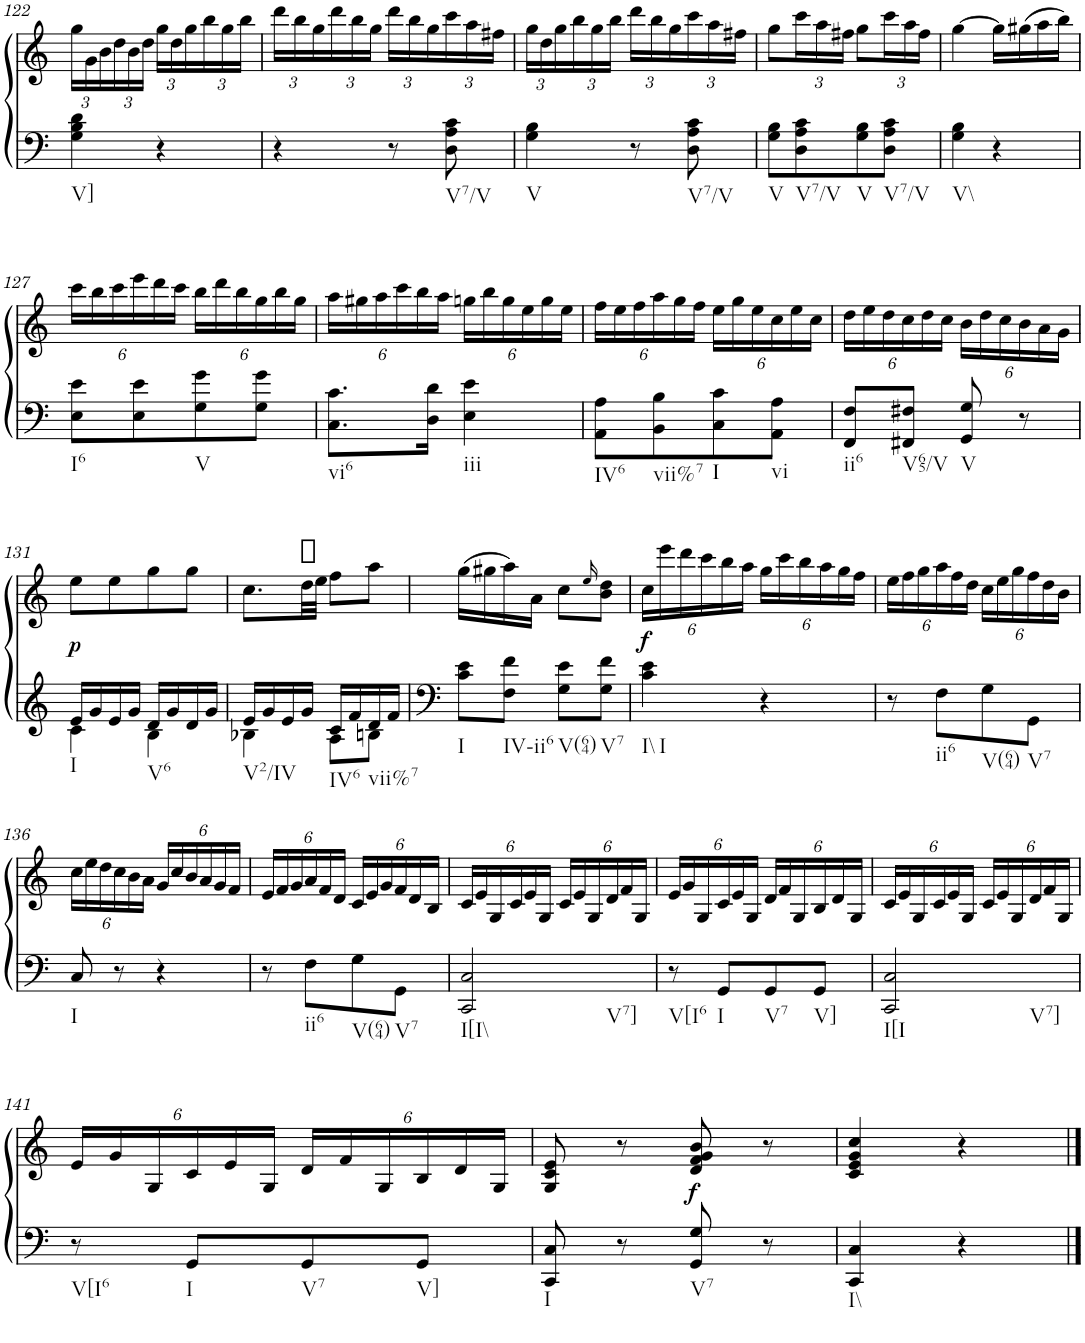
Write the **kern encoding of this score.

**kern	**kern	**dynam
*part1	*part1	*part1
*staff2	*staff1	*staff1/2
*I"Piano	*	*
*I'Pno.	*	*
!!LO:PB:g=z
*clefG2	*clefG2	*
*k[]	*k[]	*
*C:	*C:	*
*M2/4	*M2/4	*
*	*Xbrackettup	*
=122	=122	=122
!LO:TX:b:t=V]	!	!
4G\ 4B\ 4d\	24gg\LL	.
.	24g\	.
.	24b\	.
.	24dd\	.
.	24b\	.
.	24dd\JJ	.
4r	24gg\LL	.
.	24dd\	.
.	24gg\	.
.	24bb\	.
.	24gg\	.
.	24bb\JJ	.
=123	=123	=123
4r	24ddd\LL	.
.	24bb\	.
.	24gg\	.
.	24ddd\	.
.	24bb\	.
.	24gg\JJ	.
8r	24ddd\LL	.
.	24bb\	.
.	24gg\	.
!LO:TX:b:t=V7/V	!	!
8D\ 8A\ 8c\	24ccc\	.
.	24aa\	.
.	24ff#X\JJ	.
=124	=124	=124
!LO:TX:b:t=V	!	!
4G\ 4B\	24gg\LL	.
.	24dd\	.
.	24gg\	.
.	24bb\	.
.	24gg\	.
.	24bb\JJ	.
8r	24ddd\LL	.
.	24bb\	.
.	24gg\	.
!LO:TX:b:t=V7/V	!	!
8D\ 8A\ 8c\	24ccc\	.
.	24aa\	.
.	24ff#X\JJ	.
=125	=125	=125
!LO:TX:b:t=V	!	!
8G\ 8B\L	8gg\L	.
!LO:TX:b:t=V7/V	!	!
8D\ 8A\ 8c\	24ccc\L	.
.	24aa\	.
.	24ff#X\JJ	.
!LO:TX:b:t=V	!	!
8G\ 8B\	8gg\L	.
!LO:TX:b:t=V7/V	!	!
8D\ 8A\ 8c\J	24ccc\L	.
.	24aa\	.
.	24ff#\JJ	.
=126	=126	=126
!LO:TX:b:t=V\\	!	!
4G\ 4B\	[>4gg\	.
4r	16gg\LL]	.
.	(16gg#X\	.
.	16aa\	.
.	16bb\JJ)	.
!!LO:LB:g=z
=127	=127	=127
!LO:TX:b:t=I6	!	!
8E\ 8e\L	24ccc\LL	.
.	24bb\	.
.	24ccc\	.
8E\ 8e\	24eee\	.
.	24ddd\	.
.	24ccc\JJ	.
!LO:TX:b:t=V	!	!
8G\ 8g\	24bb\LL	.
.	24ddd\	.
.	24bb\	.
8G\ 8g\J	24gg\	.
.	24bb\	.
.	24gg\JJ	.
=128	=128	=128
!LO:TX:b:t=vi6	!	!
8.C\ 8.c\L	24aa\LL	.
.	24gg#X\	.
.	24aa\	.
.	24ccc\	.
.	24bb\	.
16D\ 16d\Jk	.	.
.	24aa\JJ	.
!LO:TX:b:t=iii	!	!
4E\ 4e\	24ggn\LL	.
.	24bb\	.
.	24gg\	.
.	24ee\	.
.	24gg\	.
.	24ee\JJ	.
=129	=129	=129
!LO:TX:b:t=IV6	!	!
8AA\ 8A\L	24ff\LL	.
.	24ee\	.
.	24ff\	.
!LO:TX:b:t=vii%7	!	!
8BB\ 8B\	24aa\	.
.	24gg\	.
.	24ff\JJ	.
!LO:TX:b:t=I	!	!
8C\ 8c\	24ee\LL	.
.	24gg\	.
.	24ee\	.
!LO:TX:b:t=vi	!	!
8AA\ 8A\J	24cc\	.
.	24ee\	.
.	24cc\JJ	.
=130	=130	=130
!LO:TX:b:t=ii6	!	!
8FF/ 8F/L	24dd\LL	.
.	24ee\	.
.	24dd\	.
!LO:TX:b:t=V65/V	!	!
8FF#X/ 8F#X/J	24cc\	.
.	24dd\	.
.	24cc\JJ	.
!LO:TX:b:t=V	!	!
8GG/ 8G/	24b\LL	.
.	24dd\	.
.	24cc\	.
8r	24b\	.
.	24a\	.
.	24g\JJ	.
!!LO:LB:g=z
=131	=131	=131
*^	*	*
!LO:TX:b:t=I	!	!	!
!	!	!	!LO:DY:b
16e/LL	4c\	8ee\L	p
16g/	.	.	.
16e/	.	8ee\	.
16g/JJ	.	.	.
!LO:TX:b:t=V6	!	!	!
16d/LL	4B\	8gg\	.
16g/	.	.	.
16d/	.	8gg\J	.
16g/JJ	.	.	.
=132	=132	=132	=132
!LO:TX:b:t=V2/IV	!	!	!
16e/LL	4B-X\	8.cc\L	.
16g/	.	.	.
16e/	.	.	.
16g/JJ	.	32dd\LL	.
.	.	32ee\JJJ	.
!LO:TX:b:t=IV6	!	!	!
16c/LL	8A\L	8ff\L	.
16f/	.	.	.
!LO:TX:b:t=vii%7	!	!	!
16d/	8Bn\J	8aa\J	.
16f/JJ	.	.	.
*v	*v	*	*
=133	=133	=133
!LO:TX:b:t=I	!	!
8c\ 8e\L	(16gg\LL	.
.	16gg#X\	.
!LO:TX:b:t=IV-ii6	!	!
8F\ 8f\J	16aa\)	.
.	16a\JJ	.
!LO:TX:b:t=V(64)	!	!
8G\ 8e\L	8cc\L	.
.	16qee/	.
!LO:TX:b:t=V7	!	!
8G\ 8f\J	8b\ 8dd\J	.
=134	=134	=134
!LO:TX:b:t=I\\	!	!
!LO:TX:b:t=I	!	!
!	!	!LO:DY:b
4c\ 4e\	24cc\LL	f
.	24eee\	.
.	24ddd\	.
.	24ccc\	.
.	24bb\	.
.	24aa\JJ	.
4r	24gg\LL	.
.	24ccc\	.
.	24bb\	.
.	24aa\	.
.	24gg\	.
.	24ff\JJ	.
=135	=135	=135
8r	24ee\LL	.
.	24ff\	.
.	24gg\	.
!LO:TX:b:t=ii6	!	!
8F\L	24aa\	.
.	24ff\	.
.	24dd\JJ	.
!LO:TX:b:t=V(64)	!	!
8G\	24cc\LL	.
.	24ee\	.
.	24gg\	.
!LO:TX:b:t=V7	!	!
8GG\J	24ff\	.
.	24dd\	.
.	24b\JJ	.
!!LO:LB:g=z
=136	=136	=136
!LO:TX:b:t=I	!	!
8C/	24cc\LL	.
.	24ee\	.
.	24dd\	.
8r	24cc\	.
.	24b\	.
.	24a\JJ	.
4r	24g/LL	.
.	24cc/	.
.	24b/	.
.	24a/	.
.	24g/	.
.	24f/JJ	.
=137	=137	=137
8r	24e/LL	.
.	24f/	.
.	24g/	.
!LO:TX:b:t=ii6	!	!
8F\L	24a/	.
.	24f/	.
.	24d/JJ	.
!LO:TX:b:t=V(64)	!	!
8G\	24c/LL	.
.	24e/	.
.	24g/	.
!LO:TX:b:t=V7	!	!
8GG\J	24f/	.
.	24d/	.
.	24B/JJ	.
=138	=138	=138
!LO:TX:b:t=I[I\\	!	!
!LO:TX:b:t=V7]	!	!
2CC/ 2C/	24c/LL	.
.	24e/	.
.	24G/	.
.	24c/	.
.	24e/	.
.	24G/JJ	.
.	24c/LL	.
.	24e/	.
.	24G/	.
.	24d/	.
.	24f/	.
.	24G/JJ	.
=139	=139	=139
!LO:TX:b:t=V[I6	!	!
8r	24e/LL	.
.	24g/	.
.	24G/	.
!LO:TX:b:t=I	!	!
8GG/L	24c/	.
.	24e/	.
.	24G/JJ	.
!LO:TX:b:t=V7	!	!
8GG/	24d/LL	.
.	24f/	.
.	24G/	.
!LO:TX:b:t=V]	!	!
8GG/J	24B/	.
.	24d/	.
.	24G/JJ	.
=140	=140	=140
!LO:TX:b:t=I[I	!	!
!LO:TX:b:t=V7]	!	!
2CC/ 2C/	24c/LL	.
.	24e/	.
.	24G/	.
.	24c/	.
.	24e/	.
.	24G/JJ	.
.	24c/LL	.
.	24e/	.
.	24G/	.
.	24d/	.
.	24f/	.
.	24G/JJ	.
!!LO:LB:g=z
=141	=141	=141
!LO:TX:b:t=V[I6	!	!
8r	24e/LL	.
.	24g/	.
.	24G/	.
!LO:TX:b:t=I	!	!
8GG/L	24c/	.
.	24e/	.
.	24G/JJ	.
!LO:TX:b:t=V7	!	!
8GG/	24d/LL	.
.	24f/	.
.	24G/	.
!LO:TX:b:t=V]	!	!
8GG/J	24B/	.
.	24d/	.
.	24G/JJ	.
=142	=142	=142
!LO:TX:b:t=I	!	!
8CC/ 8C/	8G/ 8c/ 8e/	.
8r	8r	.
!LO:TX:b:t=V7	!	!
!	!	!LO:DY:b
8GG/ 8G/	8d/ 8f/ 8g/ 8b/	f
8r	8r	.
=143	=143	=143
!LO:TX:b:t=I\\	!	!
4CC/ 4C/	4c/ 4e/ 4g/ 4cc/	.
4r	4r	.
==	==	==
*-	*-	*-
